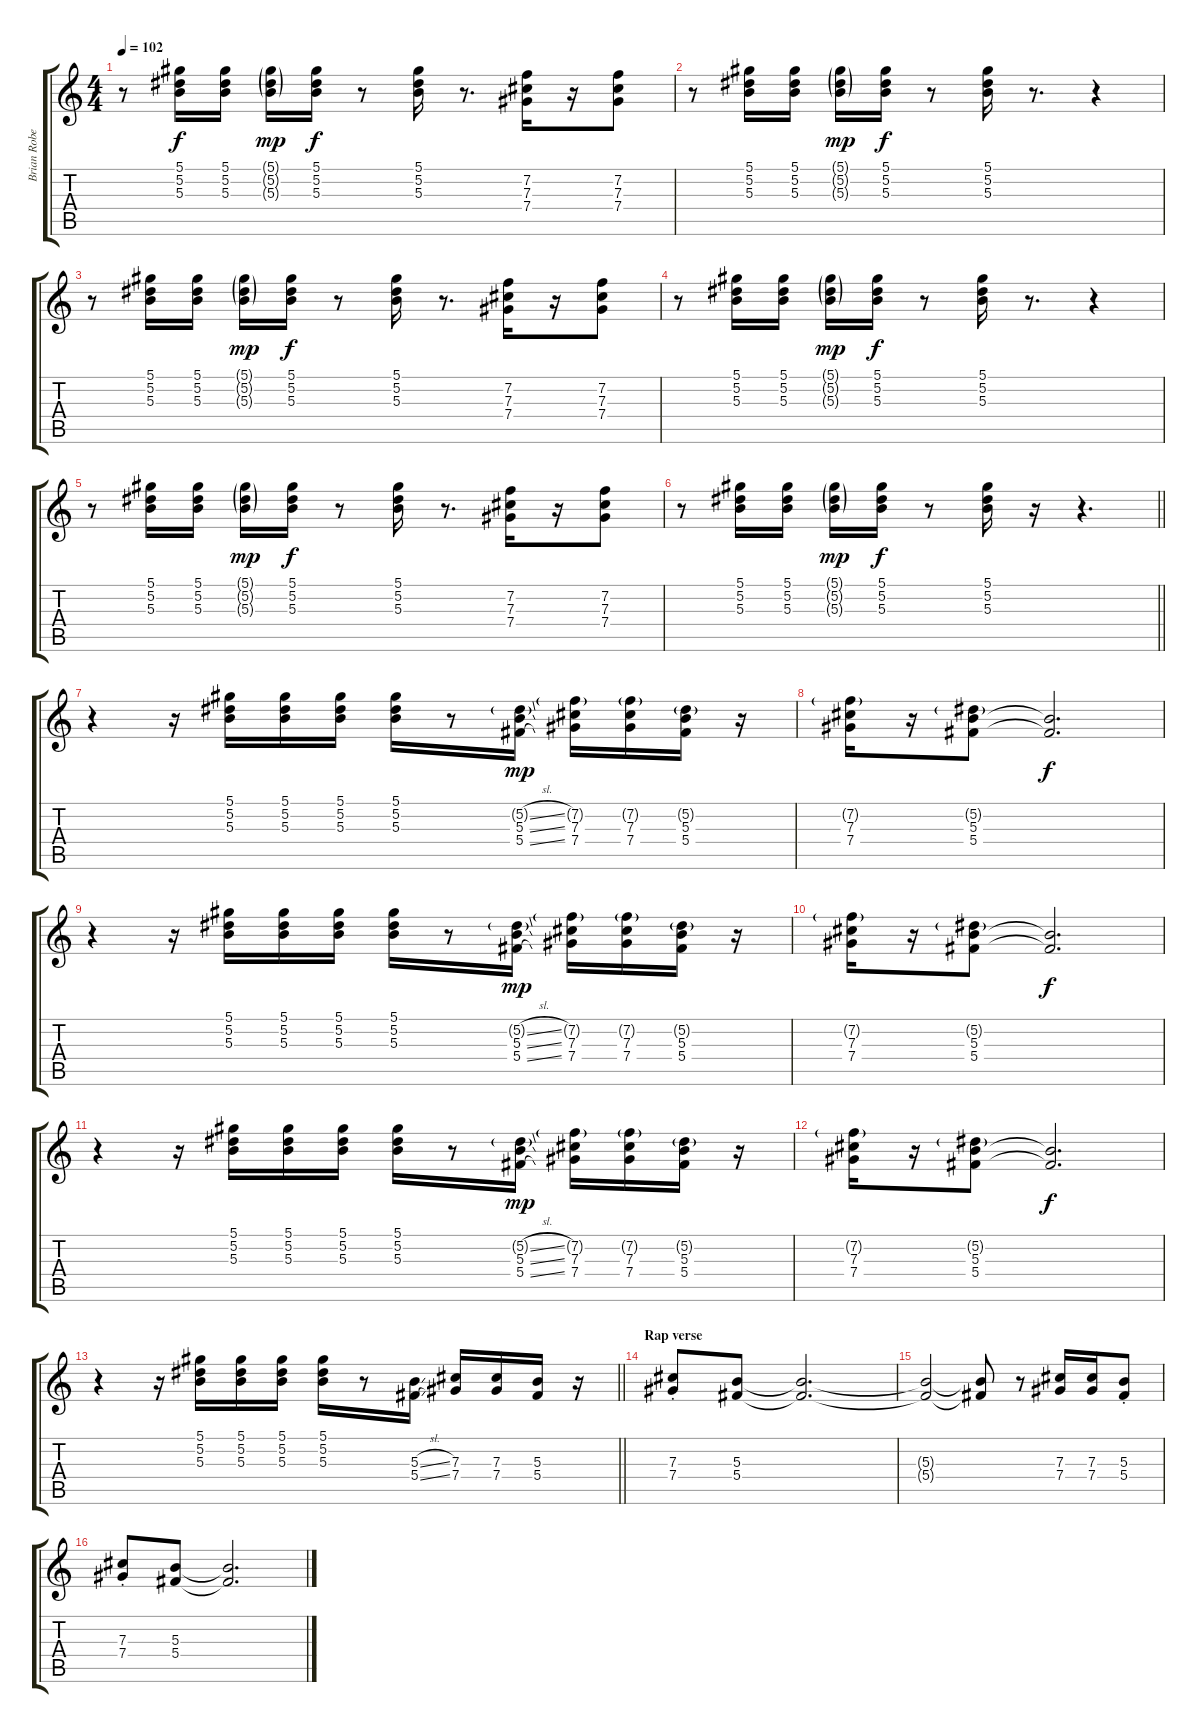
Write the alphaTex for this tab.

\track ("Brian Robertson" "Brian Robe") {instrument electricguitarclean}
\staff {score tabs}
\tuning (Eb4 Bb3 Gb3 Db3 Ab2 Eb2) {hide}
\ts (4 4)
\tempo 102
\clef g2
\ks c
r.8{dy f} (5.1 5.2 5.3).16 (5.1 5.2 5.3).16 (5.1{g} 5.2{g} 5.3{g}).16{dy mp} (5.1 5.2 5.3).16{dy f} r.8 (5.1 5.2 5.3).16 r.8{d} (7.2 7.3 7.4).16 r.16 (7.2 7.3 7.4).8 |
r.8 (5.1 5.2 5.3).16 (5.1 5.2 5.3).16 (5.1{g} 5.2{g} 5.3{g}).16{dy mp} (5.1 5.2 5.3).16{dy f} r.8 (5.1 5.2 5.3).16 r.8{d} r.4 |
r.8 (5.1 5.2 5.3).16 (5.1 5.2 5.3).16 (5.1{g} 5.2{g} 5.3{g}).16{dy mp} (5.1 5.2 5.3).16{dy f} r.8 (5.1 5.2 5.3).16 r.8{d} (7.2 7.3 7.4).16 r.16 (7.2 7.3 7.4).8 |
r.8 (5.1 5.2 5.3).16 (5.1 5.2 5.3).16 (5.1{g} 5.2{g} 5.3{g}).16{dy mp} (5.1 5.2 5.3).16{dy f} r.8 (5.1 5.2 5.3).16 r.8{d} r.4 |
r.8 (5.1 5.2 5.3).16 (5.1 5.2 5.3).16 (5.1{g} 5.2{g} 5.3{g}).16{dy mp} (5.1 5.2 5.3).16{dy f} r.8 (5.1 5.2 5.3).16 r.8{d} (7.2 7.3 7.4).16 r.16 (7.2 7.3 7.4).8 |
\barLineRight lightlight
r.8 (5.1 5.2 5.3).16 (5.1 5.2 5.3).16 (5.1{g} 5.2{g} 5.3{g}).16{dy mp} (5.1 5.2 5.3).16{dy f} r.8 (5.1 5.2 5.3).16 r.16 r.4{d} |
\section ("" "")
r.4 r.16 (5.1 5.2 5.3).16 (5.1 5.2 5.3).16 (5.1 5.2 5.3).16 (5.1 5.2 5.3).16 r.8 (5.2{sl g} 5.3{sl} 5.4{sl}).16{dy mp} (7.2{g} 7.3 7.4).16 (7.2{g} 7.3 7.4).16 (5.2{g} 5.3 5.4).16 r.16 |
(7.2{g} 7.3 7.4).16 r.16 (5.2{g} 5.3 5.4).8 (5.3{t} 5.4{t}).2{d dy f} |
r.4 r.16 (5.1 5.2 5.3).16 (5.1 5.2 5.3).16 (5.1 5.2 5.3).16 (5.1 5.2 5.3).16 r.8 (5.2{sl g} 5.3{sl} 5.4{sl}).16{dy mp} (7.2{g} 7.3 7.4).16 (7.2{g} 7.3 7.4).16 (5.2{g} 5.3 5.4).16 r.16 |
(7.2{g} 7.3 7.4).16 r.16 (5.2{g} 5.3 5.4).8 (5.3{t} 5.4{t}).2{d dy f} |
r.4 r.16 (5.1 5.2 5.3).16 (5.1 5.2 5.3).16 (5.1 5.2 5.3).16 (5.1 5.2 5.3).16 r.8 (5.2{sl g} 5.3{sl} 5.4{sl}).16{dy mp} (7.2{g} 7.3 7.4).16 (7.2{g} 7.3 7.4).16 (5.2{g} 5.3 5.4).16 r.16 |
(7.2{g} 7.3 7.4).16 r.16 (5.2{g} 5.3 5.4).8 (5.3{t} 5.4{t}).2{d dy f} |
\barLineRight lightlight
r.4 r.16 (5.1 5.2 5.3).16 (5.1 5.2 5.3).16 (5.1 5.2 5.3).16 (5.1 5.2 5.3).16 r.8 (5.3{sl} 5.4{sl}).16 (7.3 7.4).16 (7.3 7.4).16 (5.3 5.4).16 r.16 |
\section ("" "Rap verse")
(7.3{st} 7.4{st}).8 (5.3 5.4).8 (5.3{t} 5.4{t}).2{d} |
(5.3{t} 5.4{t}).2 (5.3{t} 5.4{t}).8 r.8 (7.3 7.4).16 (7.3 7.4).16 (5.3{st} 5.4{st}).8 |
(7.3{st} 7.4{st}).8 (5.3 5.4).8 (5.3{t} 5.4{t}).2{d}
